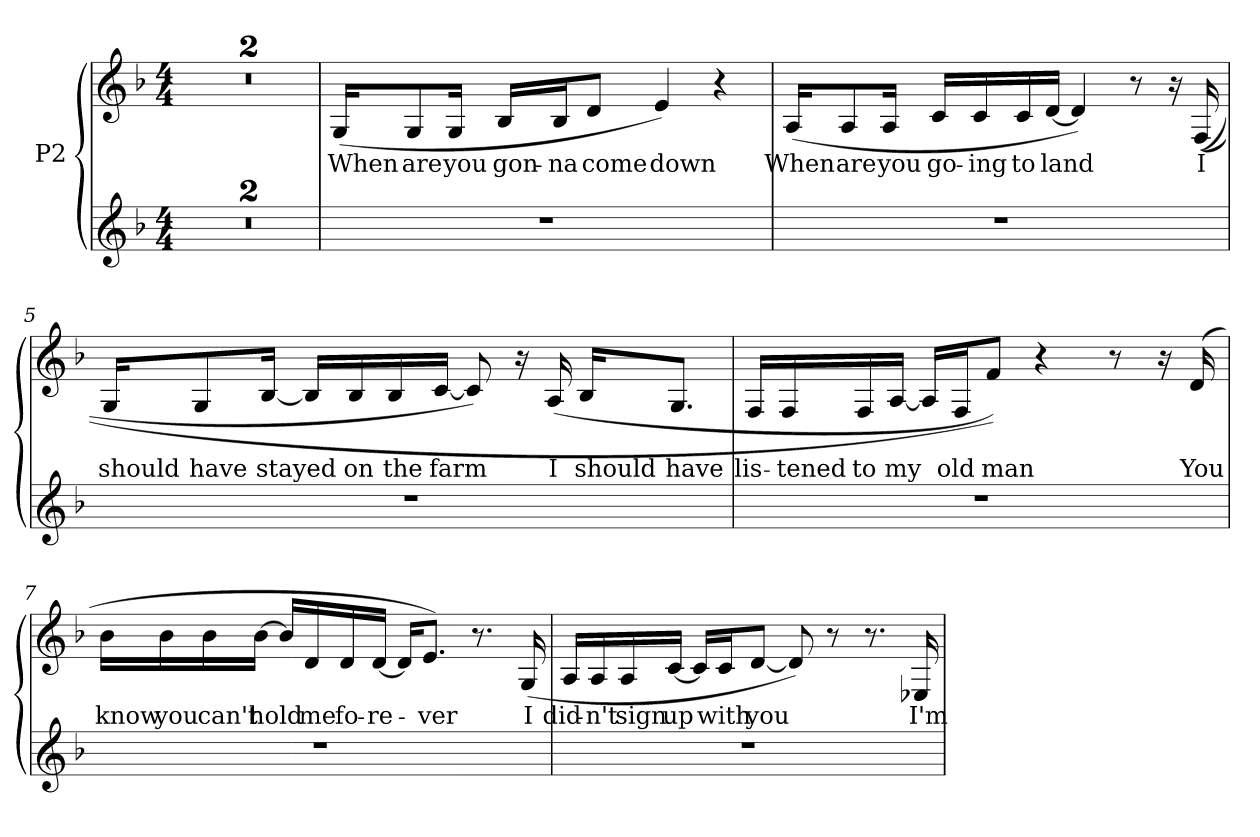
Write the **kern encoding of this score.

**kern	**kern	**text
*part2	*part1	*part1
*staff2	*staff1	*staff1
*I"P2	*	*
!!LO:PB:g=z
*clefG2	*clefG2	*
*k[b-]	*k[b-]	*
*F:	*F:	*
*M4/4	*M4/4	*
=1	=1	=1
1r	1r	.
=2	=2	=2
1r	1r	.
=3	=3	=3
!	!	!LO:LY:b:color=#000000
1r	(16Gi/KL	When
!	!	!LO:LY:b:color=#000000
.	8Gi/	are
!	!	!LO:LY:b:color=#000000
.	16Gi/Jk	you
!	!	!LO:LY:b:color=#000000
.	16B-i/LL	gon-
!	!	!LO:LY:b:color=#000000
.	16B-i/J	-na
!	!	!LO:LY:b:color=#000000
.	8di/J	come
!	!	!LO:LY:b:color=#000000
.	4ei/)	down
.	4r	.
=4	=4	=4
!	!	!LO:LY:b:color=#000000
1r	(16Ai/KL	When
!	!	!LO:LY:b:color=#000000
.	8Ai/	are
!	!	!LO:LY:b:color=#000000
.	16Ai/Jk	you
!	!	!LO:LY:b:color=#000000
.	16ci/LL	go-
!	!	!LO:LY:b:color=#000000
.	16ci/	-ing
!	!	!LO:LY:b:color=#000000
.	16ci/	to
!	!	!LO:LY:b:color=#000000
.	[16di/JJ	land
.	4di/])	.
.	8r	.
.	16r	.
!	!	!LO:LY:b:color=#000000
.	((16Fi/	I
!!LO:LB:g=z
=5	=5	=5
!	!	!LO:LY:b:color=#000000
1r	16Gi/KL	should
!	!	!LO:LY:b:color=#000000
.	8Gi/	have
!	!	!LO:LY:b:color=#000000
.	[16B-i/Jk	stayed
.	16B-i/LL]	.
!	!	!LO:LY:b:color=#000000
.	16B-i/	on
!	!	!LO:LY:b:color=#000000
.	16B-i/	the
!	!	!LO:LY:b:color=#000000
.	[16ci/JJ	farm
.	8ci/])	.
.	16r	.
!	!	!LO:LY:b:color=#000000
.	(16Ai/	I
!	!	!LO:LY:b:color=#000000
.	16B-i/KL	should
!	!	!LO:LY:b:color=#000000
.	8.Gi/J	have
=6	=6	=6
!	!	!LO:LY:b:color=#000000
1r	16Fi/LL	lis-
!	!	!LO:LY:b:color=#000000
.	16Fi/	-tened
!	!	!LO:LY:b:color=#000000
.	16Fi/	to
!	!	!LO:LY:b:color=#000000
.	[16Ai/JJ	my
.	16Ai/LL]	.
!	!	!LO:LY:b:color=#000000
.	16Fi/J	old
!	!	!LO:LY:b:color=#000000
.	8fi/J))	man
.	4r	.
.	8r	.
.	16r	.
!	!	!LO:LY:b:color=#000000
.	(16di/	You
!!LO:LB:g=z
=7	=7	=7
!	!	!LO:LY:b:color=#000000
1r	16b-i\LL	know
!	!	!LO:LY:b:color=#000000
.	16b-i\	you
!	!	!LO:LY:b:color=#000000
.	16b-i\	can't
!	!	!LO:LY:b:color=#000000
.	[16b-i\JJ	hold
.	16b-i/LL]	.
!	!	!LO:LY:b:color=#000000
.	16di/	me
!	!	!LO:LY:b:color=#000000
.	16di/	fo-
!	!	!LO:LY:b:color=#000000
.	[16di/JJ	-re-
.	16di/KL]	.
!	!	!LO:LY:b:color=#000000
.	8.ei/J)	-ver
.	8.r	.
!	!	!LO:LY:b:color=#000000
.	(16Gi/	I
=8	=8	=8
!	!	!LO:LY:b:color=#000000
1r	16Ai/LL	did-
!	!	!LO:LY:b:color=#000000
.	16Ai/	-n't
!	!	!LO:LY:b:color=#000000
.	16Ai/	sign
!	!	!LO:LY:b:color=#000000
.	[16ci/JJ	up
.	16ci/LL]	.
!	!	!LO:LY:b:color=#000000
.	16ci/J	with
!	!	!LO:LY:b:color=#000000
.	[8di/J	you
.	8di/])	.
.	8r	.
.	8.r	.
!	!	!LO:LY:b:color=#000000
.	16E-Xi/	I'm
=	=	=
*-	*-	*-
